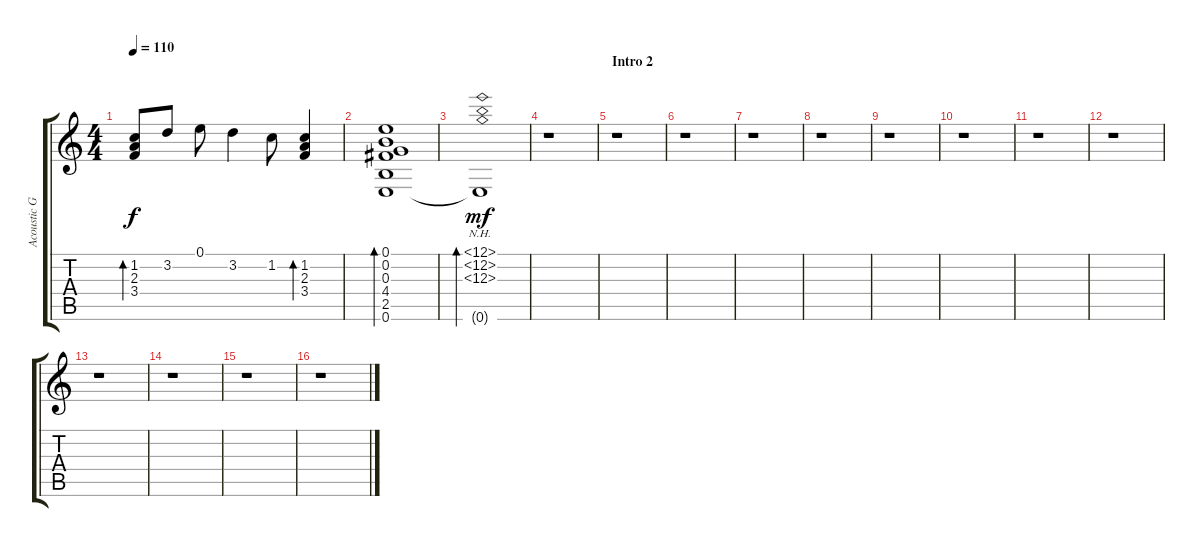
\track ("Acoustic Guitar" "Acoustic G") {instrument acousticguitarnylon}
\staff {score tabs}
\tuning (E4 B3 G3 D3 A2 E2) {hide}
\ts (4 4)
\tempo 110
\clef g2
\ks c
(1.2 2.3 3.4).8{bd 240 dy f} 3.2.8 0.1.8 3.2.4 1.2.8 (1.2 2.3 3.4).4{bd 240} |
(0.1 0.2 0.3 4.4 2.5 0.6).1{bd 240} |
(12.1{nh} 12.2{nh} 12.3{nh} 0.6{t}).1{bd 240 dy mf} |
r.1 |
\section ("" "Intro 2")
r.1 |
r.1 |
r.1 |
r.1 |
r.1 |
r.1 |
r.1 |
r.1 |
r.1 |
r.1 |
r.1 |
r.1
